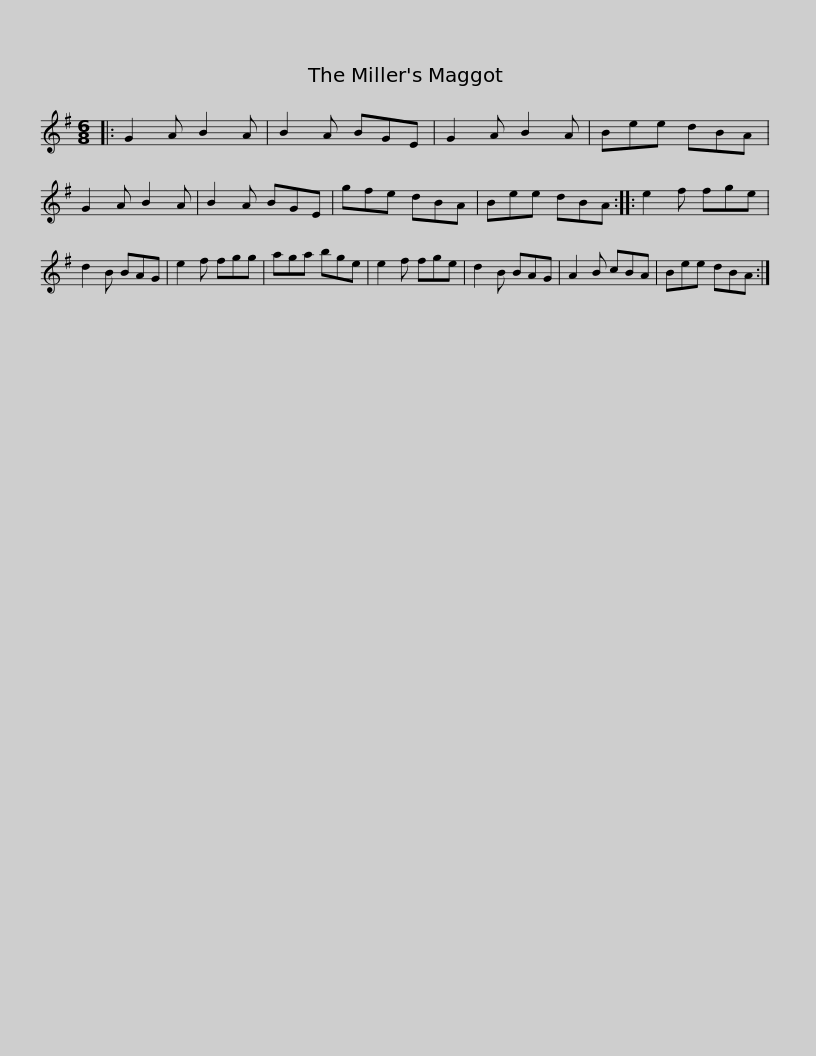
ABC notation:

X:1
L:1/8
M:6/8
I:linebreak $
K:G
V:1 treble
V:1
|: G2 A B2 A | B2 A BGE | G2 A B2 A | Bee dBA | G2 A B2 A | %5
 B2 A BGE | gfe dBA |$ Bee dBA :: e2 f fge | d2 B BAG | %10
 e2 f fgg | aga bge | e2 f fge | d2 B BAG | A2 B cBA |$ %15
 Bee dBA :| %16
